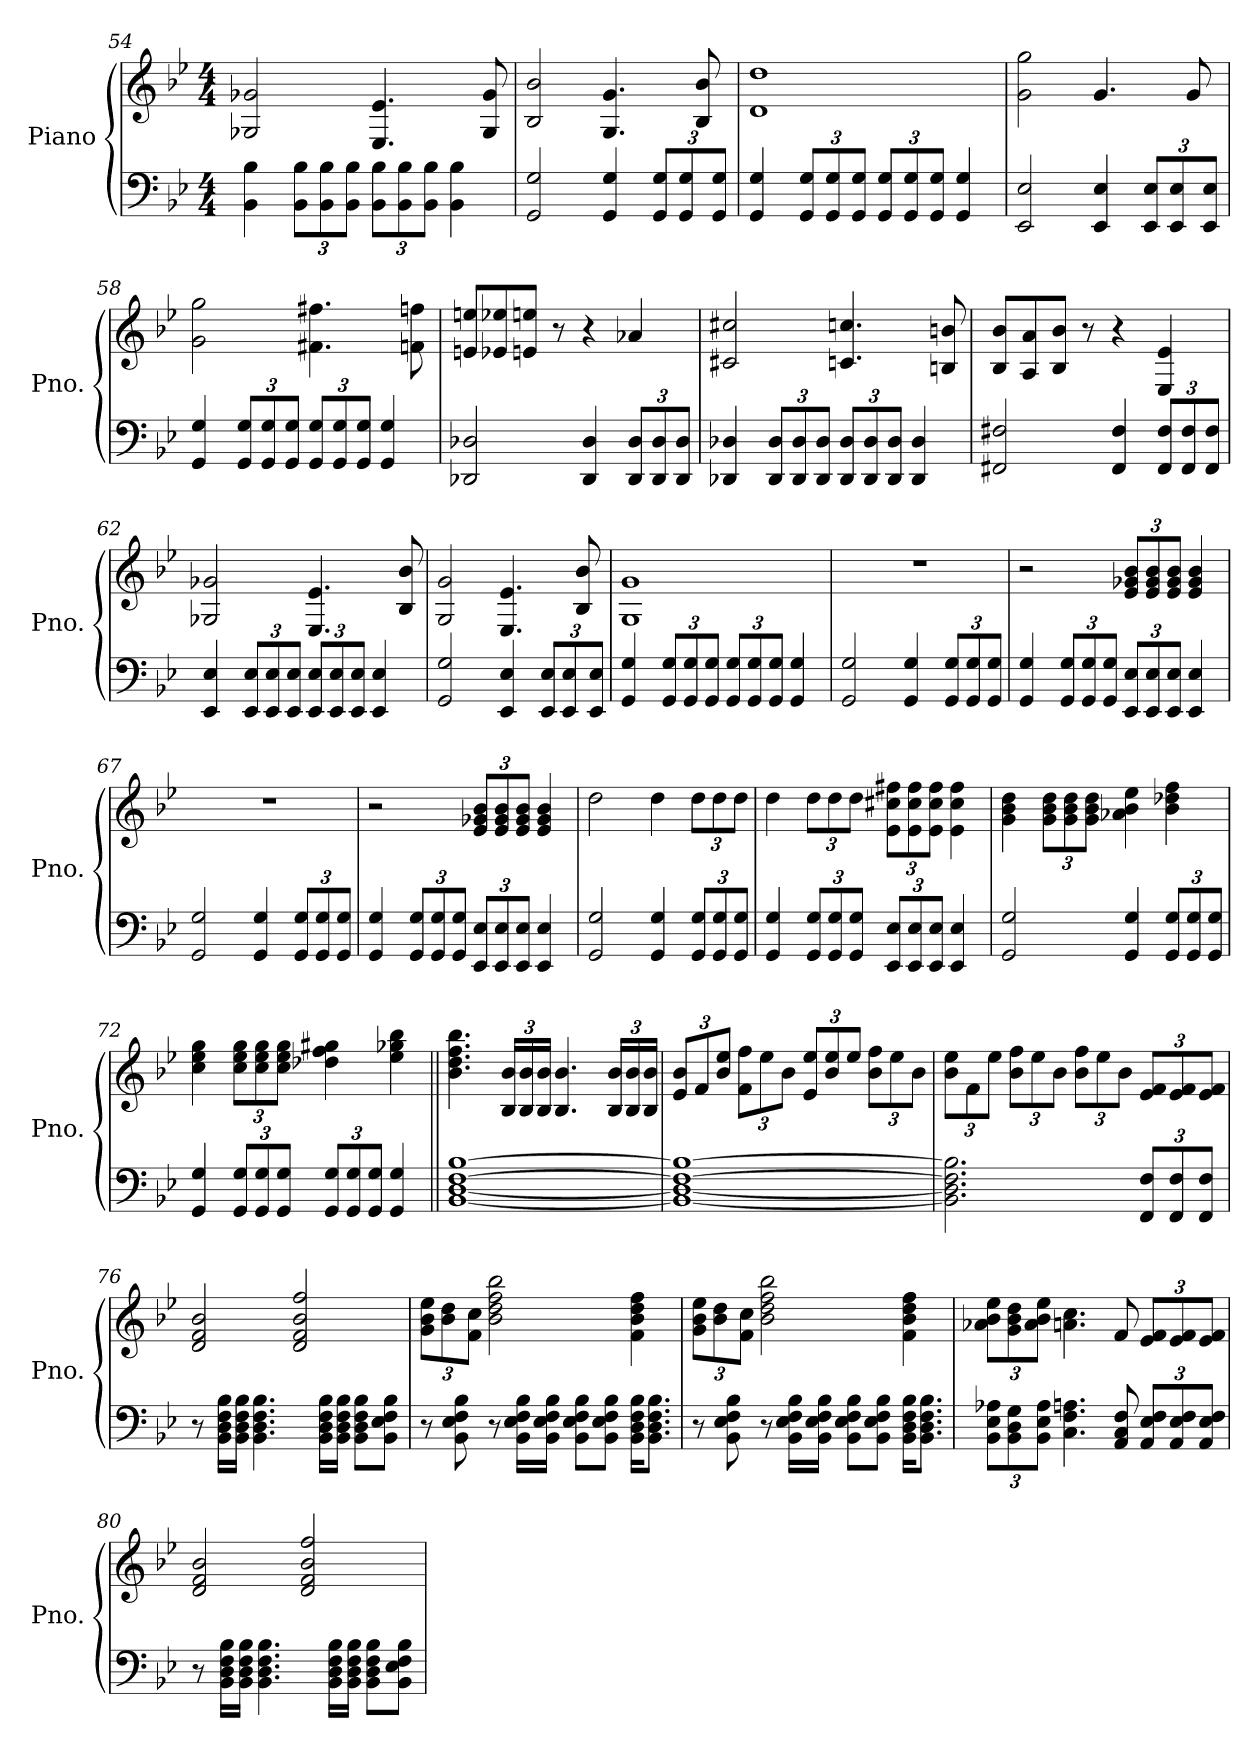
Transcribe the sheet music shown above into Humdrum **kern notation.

**kern	**kern
*part1	*part1
*staff2	*staff1
*I"Piano	*
*I'Pno.	*
*clefF4	*clefG2
*k[b-e-]	*k[b-e-]
*M4/4	*M4/4
=54	=54
4BB-\ 4B-\	2G-X/ 2g-X/
*Xbrackettup	*
12BB-\ 12B-\L	.
12BB-\ 12B-\	.
12BB-\ 12B-\J	.
12BB-\ 12B-\L	4.E-/ 4.e-/
12BB-\ 12B-\	.
12BB-\ 12B-\J	.
4BB-\ 4B-\	.
.	8G-/ 8g-/
!!LO:LB:g=z
=55	=55
2GG/ 2G/	2B-/ 2b-/
4GG/ 4G/	4.G/ 4.g/
12GG/ 12G/L	.
12GG/ 12G/	.
.	8B-/ 8b-/
12GG/ 12G/J	.
=56	=56
4GG/ 4G/	1d 1dd
12GG/ 12G/L	.
12GG/ 12G/	.
12GG/ 12G/J	.
12GG/ 12G/L	.
12GG/ 12G/	.
12GG/ 12G/J	.
4GG/ 4G/	.
=57	=57
2EE-/ 2E-/	2g\ 2gg\
4EE-/ 4E-/	4.g/
12EE-/ 12E-/L	.
12EE-/ 12E-/	.
.	8g/
12EE-/ 12E-/J	.
=58	=58
4GG/ 4G/	2g\ 2gg\
12GG/ 12G/L	.
12GG/ 12G/	.
12GG/ 12G/J	.
12GG/ 12G/L	4.f#X\ 4.ff#X\
12GG/ 12G/	.
12GG/ 12G/J	.
4GG/ 4G/	.
.	8fn\ 8ffn\
=59	=59
2DD-X/ 2D-X/	8en/ 8een/L
.	8e-X/ 8ee-X/
.	8en/ 8een/J
.	8r
4DD-/ 4D-/	4r
12DD-/ 12D-/L	4a-X/
12DD-/ 12D-/	.
12DD-/ 12D-/J	.
!!LO:LB:g=z
=60	=60
4DD-X/ 4D-X/	2c#X/ 2cc#X/
12DD-/ 12D-/L	.
12DD-/ 12D-/	.
12DD-/ 12D-/J	.
12DD-/ 12D-/L	4.cn/ 4.ccn/
12DD-/ 12D-/	.
12DD-/ 12D-/J	.
4DD-/ 4D-/	.
.	8Bn/ 8bn/
=61	=61
2FF#X/ 2F#X/	8B-/ 8b-/L
.	8A/ 8a/
.	8B-/ 8b-/J
.	8r
4FF#/ 4F#/	4r
12FF#/ 12F#/L	4E-/ 4e-/
12FF#/ 12F#/	.
12FF#/ 12F#/J	.
=62	=62
4EE-/ 4E-/	2G-X/ 2g-X/
12EE-/ 12E-/L	.
12EE-/ 12E-/	.
12EE-/ 12E-/J	.
12EE-/ 12E-/L	4.E-/ 4.e-/
12EE-/ 12E-/	.
12EE-/ 12E-/J	.
4EE-/ 4E-/	.
.	8B-/ 8b-/
=63	=63
2GG/ 2G/	2G/ 2g/
4EE-/ 4E-/	4.E-/ 4.e-/
12EE-/ 12E-/L	.
12EE-/ 12E-/	.
.	8B-/ 8b-/
12EE-/ 12E-/J	.
!!LO:LB:g=z
=64	=64
4GG/ 4G/	1G 1g
12GG/ 12G/L	.
12GG/ 12G/	.
12GG/ 12G/J	.
12GG/ 12G/L	.
12GG/ 12G/	.
12GG/ 12G/J	.
4GG/ 4G/	.
=65	=65
2GG/ 2G/	1r
4GG/ 4G/	.
12GG/ 12G/L	.
12GG/ 12G/	.
12GG/ 12G/J	.
=66	=66
4GG/ 4G/	2r
12GG/ 12G/L	.
12GG/ 12G/	.
12GG/ 12G/J	.
*	*Xbrackettup
12EE-/ 12E-/L	12e-/ 12g-X/ 12b-/L
12EE-/ 12E-/	12e-/ 12g-/ 12b-/
12EE-/ 12E-/J	12e-/ 12g-/ 12b-/J
4EE-/ 4E-/	4e-/ 4g-/ 4b-/
=67	=67
2GG/ 2G/	1r
4GG/ 4G/	.
12GG/ 12G/L	.
12GG/ 12G/	.
12GG/ 12G/J	.
=68	=68
4GG/ 4G/	2r
12GG/ 12G/L	.
12GG/ 12G/	.
12GG/ 12G/J	.
12EE-/ 12E-/L	12e-/ 12g-X/ 12b-/L
12EE-/ 12E-/	12e-/ 12g-/ 12b-/
12EE-/ 12E-/J	12e-/ 12g-/ 12b-/J
4EE-/ 4E-/	4e-/ 4g-/ 4b-/
!!LO:PB:g=z
=69	=69
2GG/ 2G/	2dd\
4GG/ 4G/	4dd\
12GG/ 12G/L	12dd\L
12GG/ 12G/	12dd\
12GG/ 12G/J	12dd\J
=70	=70
4GG/ 4G/	4dd\
12GG/ 12G/L	12dd\L
12GG/ 12G/	12dd\
12GG/ 12G/J	12dd\J
12EE-/ 12E-/L	12e-\ 12cc#X\ 12ff#X\L
12EE-/ 12E-/	12e-\ 12cc#\ 12ff#\
12EE-/ 12E-/J	12e-\ 12cc#\ 12ff#\J
4EE-/ 4E-/	4e-\ 4cc#\ 4ff#\
=71	=71
2GG/ 2G/	4g\ 4b-\ 4dd\
.	12g\ 12b-\ 12dd\L
.	12g\ 12b-\ 12dd\
.	12g\ 12b-\ 12dd\J
4GG/ 4G/	4a-X\ 4b-\ 4ee-\
12GG/ 12G/L	4b-\ 4dd-X\ 4ff\
12GG/ 12G/	.
12GG/ 12G/J	.
=72	=72
4GG/ 4G/	4cc\ 4ee-\ 4gg\
12GG/ 12G/L	12cc\ 12ee-\ 12gg\L
12GG/ 12G/	12cc\ 12ee-\ 12gg\
12GG/ 12G/J	12cc\ 12ee-\ 12gg\J
12GG/ 12G/L	4dd-X\ 4ff\ 4gg#X\
12GG/ 12G/	.
12GG/ 12G/J	.
4GG/ 4G/	4ee-\ 4gg-X\ 4bb-\
!!LO:LB:g=z
=73||	=73||
*	*MM120
[1BB- [1D [1F [1B-	4.b-\ 4.dd\ 4.ff\ 4.bb-\
.	24B-/ 24b-/LL
.	24B-/ 24b-/
.	24B-/ 24b-/JJ
.	4.B-/ 4.b-/
.	24B-/ 24b-/LL
.	24B-/ 24b-/
.	24B-/ 24b-/JJ
=74	=74
1BB-_ 1D_ 1F_ 1B-_	12e-/ 12b-/L
.	12f/
.	12b-/ 12ee-/J
.	12f\ 12ff\L
.	12ee-\
.	12b-\J
.	12e-/ 12ee-/L
.	12b-/ 12ee-/
.	12ee-/J
.	12b-\ 12ff\L
.	12ee-\
.	12b-\J
=75	=75
2.BB-\] 2.D\] 2.F\] 2.B-\]	12b-\ 12ee-\L
.	12f\
.	12ee-\J
.	12b-\ 12ff\L
.	12ee-\
.	12b-\J
.	12b-\ 12ff\L
.	12ee-\
.	12b-\J
12FF/ 12F/L	12e-/ 12f/L
12FF/ 12F/	12e-/ 12f/
12FF/ 12F/J	12e-/ 12f/J
!!LO:LB:g=z
=76	=76
8r	2d/ 2f/ 2b-/
16BB-\ 16D\ 16F\ 16B-\LL	.
16BB-\ 16D\ 16F\ 16B-\JJ	.
4.BB-\ 4.D\ 4.F\ 4.B-\	.
.	2d/ 2f/ 2b-/ 2ff/
16BB-\ 16D\ 16F\ 16B-\LL	.
16BB-\ 16D\ 16F\ 16B-\JJ	.
8BB-\ 8D\ 8F\ 8B-\L	.
8BB-\ 8E-\ 8F\ 8B-\J	.
=77	=77
8r	12g\ 12b-\ 12ee-\L
.	12b-\ 12dd\
8BB-\ 8E-\ 8F\ 8B-\	.
.	12f\ 12cc\J
8r	2b-\ 2dd\ 2ff\ 2bb-\
16BB-\ 16E-\ 16F\ 16B-\LL	.
16BB-\ 16E-\ 16F\ 16B-\JJ	.
8BB-\ 8E-\ 8F\ 8B-\L	.
8BB-\ 8E-\ 8F\ 8B-\J	.
16BB-\ 16D\ 16F\ 16B-\KL	4f\ 4b-\ 4dd\ 4ff\
8.BB-\ 8.D\ 8.F\ 8.B-\J	.
=78	=78
8r	12g\ 12b-\ 12ee-\L
.	12b-\ 12dd\
8BB-\ 8E-\ 8F\ 8B-\	.
.	12f\ 12cc\J
8r	2b-\ 2dd\ 2ff\ 2bb-\
16BB-\ 16E-\ 16F\ 16B-\LL	.
16BB-\ 16E-\ 16F\ 16B-\JJ	.
8BB-\ 8E-\ 8F\ 8B-\L	.
8BB-\ 8E-\ 8F\ 8B-\J	.
16BB-\ 16D\ 16F\ 16B-\KL	4f\ 4b-\ 4dd\ 4ff\
8.BB-\ 8.D\ 8.F\ 8.B-\J	.
!!LO:LB:g=z
=79	=79
12BB-\ 12E-\ 12A-X\L	12a-X\ 12b-\ 12ee-\L
12BB-\ 12D\ 12G\	12g\ 12b-\ 12dd\
12BB-\ 12E-\ 12A-\J	12a-\ 12b-\ 12ee-\J
4.C\ 4.F\ 4.An\	4.an\ 4.cc\
8AA/ 8C/ 8F/	8f/
12AA/ 12E-/ 12F/L	12e-/ 12f/L
12AA/ 12E-/ 12F/	12e-/ 12f/
12AA/ 12E-/ 12F/J	12e-/ 12f/J
=80	=80
8r	2d/ 2f/ 2b-/
16BB-\ 16D\ 16F\ 16B-\LL	.
16BB-\ 16D\ 16F\ 16B-\JJ	.
4.BB-\ 4.D\ 4.F\ 4.B-\	.
.	2d/ 2f/ 2b-/ 2ff/
16BB-\ 16D\ 16F\ 16B-\LL	.
16BB-\ 16D\ 16F\ 16B-\JJ	.
8BB-\ 8D\ 8F\ 8B-\L	.
8BB-\ 8E-\ 8F\ 8B-\J	.
=	=
*-	*-
